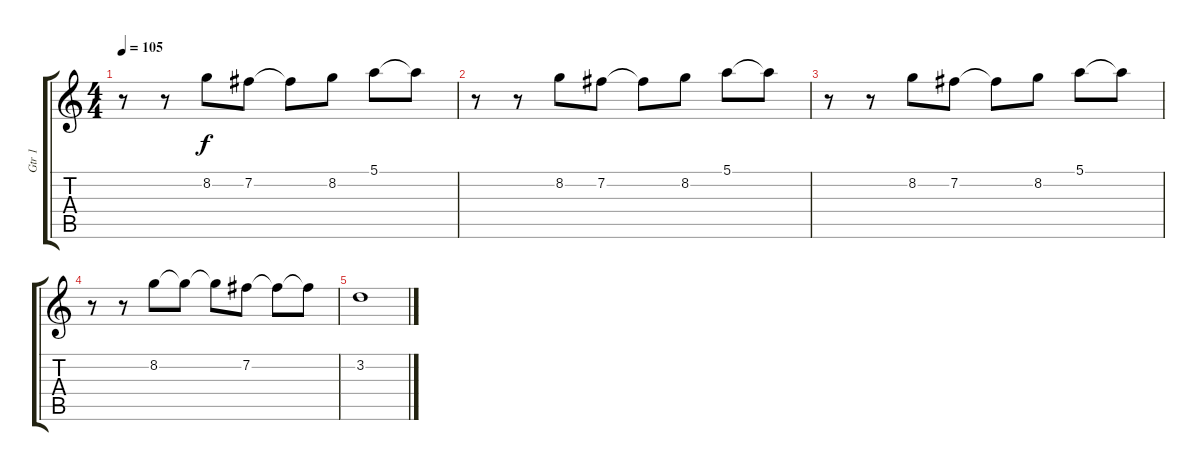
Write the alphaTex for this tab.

\track ("Gtr 1" "Gtr 1") {instrument overdrivenguitar}
\staff {score tabs}
\tuning (E4 B3 G3 D3 A2 E2) {hide}
\ts (4 4)
\tempo 105
\clef g2
\ks c
r.8{dy f} r.8 8.2.8 7.2.8 7.2{t}.8 8.2.8 5.1.8 5.1{t}.8 |
r.8 r.8 8.2.8 7.2.8 7.2{t}.8 8.2.8 5.1.8 5.1{t}.8 |
r.8 r.8 8.2.8 7.2.8 7.2{t}.8 8.2.8 5.1.8 5.1{t}.8 |
r.8 r.8 8.2.8 8.2{t}.8 8.2{t}.8 7.2.8 7.2{t}.8 7.2{t}.8 |
3.2.1{volume 0}
